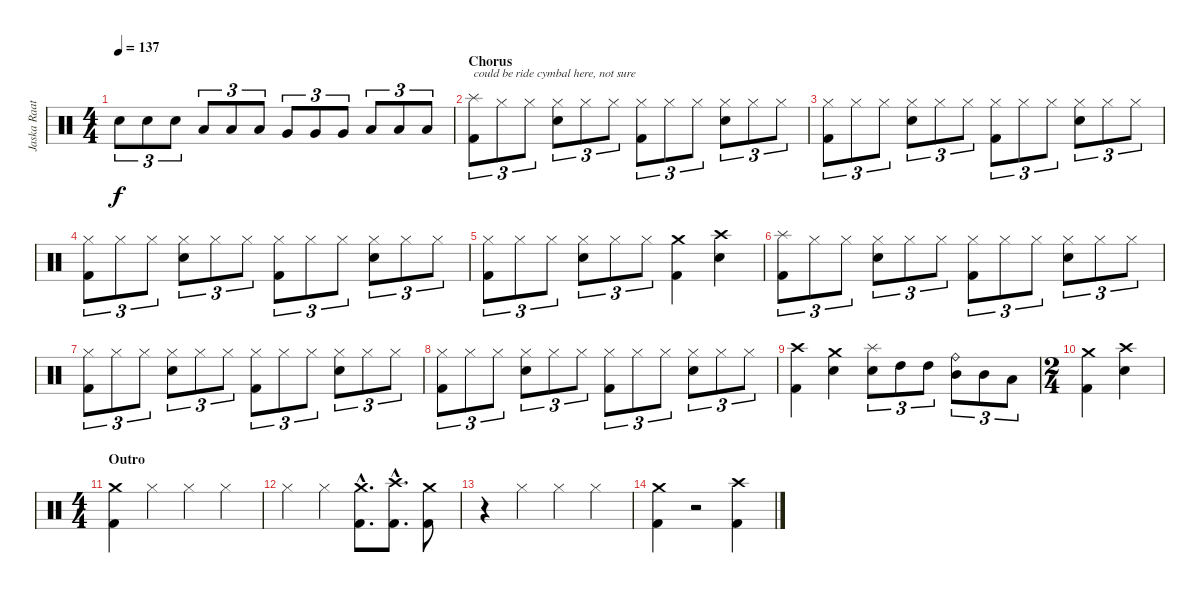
\track ("Jaska Raatikainen" "Jaska Raat") {instrument percussion}
\staff {score}
\articulation defaults
\ts (4 4)
\tempo 137
\clef neutral
\ks c "Electric Snare (hit)".8{tu (3 2) dy f} "Electric Snare (hit)".8{tu (3 2)} "Electric Snare (hit)".8{tu (3 2)} "Low Tom (hit)".8{tu (3 2)} "Low Tom (hit)".8{tu (3 2)} "Low Tom (hit)".8{tu (3 2)} "Very Low Tom (hit)".8{tu (3 2)} "Very Low Tom (hit)".8{tu (3 2)} "Very Low Tom (hit)".8{tu (3 2)} "Low Floor Tom (hit)".8{tu (3 2)} "Low Floor Tom (hit)".8{tu (3 2)} "Low Floor Tom (hit)".8{tu (3 2)}
|
\section ("" "Chorus")
("Splash (hit)" "Kick (hit) 2").8{tu (3 2) txt "could be ride cymbal here, not sure"} "Hi-Hat (closed)".8{tu (3 2)} "Hi-Hat (closed)".8{tu (3 2)} ("Hi-Hat (closed)" "Electric Snare (hit)").8{tu (3 2)} "Hi-Hat (closed)".8{tu (3 2)} "Hi-Hat (closed)".8{tu (3 2)} ("Hi-Hat (closed)" "Kick (hit) 2").8{tu (3 2)} "Hi-Hat (closed)".8{tu (3 2)} "Hi-Hat (closed)".8{tu (3 2)} ("Hi-Hat (closed)" "Electric Snare (hit)").8{tu (3 2)} "Hi-Hat (closed)".8{tu (3 2)} "Hi-Hat (closed)".8{tu (3 2)} |
("Hi-Hat (closed)" "Kick (hit) 2").8{tu (3 2)} "Hi-Hat (closed)".8{tu (3 2)} "Hi-Hat (closed)".8{tu (3 2)} ("Hi-Hat (closed)" "Electric Snare (hit)").8{tu (3 2)} "Hi-Hat (closed)".8{tu (3 2)} "Hi-Hat (closed)".8{tu (3 2)} ("Hi-Hat (closed)" "Kick (hit) 2").8{tu (3 2)} "Hi-Hat (closed)".8{tu (3 2)} "Hi-Hat (closed)".8{tu (3 2)} ("Hi-Hat (closed)" "Electric Snare (hit)").8{tu (3 2)} "Hi-Hat (closed)".8{tu (3 2)} "Hi-Hat (closed)".8{tu (3 2)} |
("Hi-Hat (closed)" "Kick (hit) 2").8{tu (3 2)} "Hi-Hat (closed)".8{tu (3 2)} "Hi-Hat (closed)".8{tu (3 2)} ("Hi-Hat (closed)" "Electric Snare (hit)").8{tu (3 2)} "Hi-Hat (closed)".8{tu (3 2)} "Hi-Hat (closed)".8{tu (3 2)} ("Hi-Hat (closed)" "Kick (hit) 2").8{tu (3 2)} "Hi-Hat (closed)".8{tu (3 2)} "Hi-Hat (closed)".8{tu (3 2)} ("Hi-Hat (closed)" "Electric Snare (hit)").8{tu (3 2)} "Hi-Hat (closed)".8{tu (3 2)} "Hi-Hat (closed)".8{tu (3 2)} |
("Hi-Hat (closed)" "Kick (hit) 2").8{tu (3 2)} "Hi-Hat (closed)".8{tu (3 2)} "Hi-Hat (closed)".8{tu (3 2)} ("Hi-Hat (closed)" "Electric Snare (hit)").8{tu (3 2)} "Hi-Hat (closed)".8{tu (3 2)} "Hi-Hat (closed)".8{tu (3 2)} ("Crash medium (hit)" "Kick (hit) 2").4 ("Crash high (hit)" "Electric Snare (hit)").4 |
("Splash (hit)" "Kick (hit) 2").8{tu (3 2)} "Hi-Hat (closed)".8{tu (3 2)} "Hi-Hat (closed)".8{tu (3 2)} ("Hi-Hat (closed)" "Electric Snare (hit)").8{tu (3 2)} "Hi-Hat (closed)".8{tu (3 2)} "Hi-Hat (closed)".8{tu (3 2)} ("Hi-Hat (closed)" "Kick (hit) 2").8{tu (3 2)} "Hi-Hat (closed)".8{tu (3 2)} "Hi-Hat (closed)".8{tu (3 2)} ("Hi-Hat (closed)" "Electric Snare (hit)").8{tu (3 2)} "Hi-Hat (closed)".8{tu (3 2)} "Hi-Hat (closed)".8{tu (3 2)} |
("Hi-Hat (closed)" "Kick (hit) 2").8{tu (3 2)} "Hi-Hat (closed)".8{tu (3 2)} "Hi-Hat (closed)".8{tu (3 2)} ("Hi-Hat (closed)" "Electric Snare (hit)").8{tu (3 2)} "Hi-Hat (closed)".8{tu (3 2)} "Hi-Hat (closed)".8{tu (3 2)} ("Hi-Hat (closed)" "Kick (hit) 2").8{tu (3 2)} "Hi-Hat (closed)".8{tu (3 2)} "Hi-Hat (closed)".8{tu (3 2)} ("Hi-Hat (closed)" "Electric Snare (hit)").8{tu (3 2)} "Hi-Hat (closed)".8{tu (3 2)} "Hi-Hat (closed)".8{tu (3 2)} |
("Hi-Hat (closed)" "Kick (hit) 2").8{tu (3 2)} "Hi-Hat (closed)".8{tu (3 2)} "Hi-Hat (closed)".8{tu (3 2)} ("Hi-Hat (closed)" "Electric Snare (hit)").8{tu (3 2)} "Hi-Hat (closed)".8{tu (3 2)} "Hi-Hat (closed)".8{tu (3 2)} ("Hi-Hat (closed)" "Kick (hit) 2").8{tu (3 2)} "Hi-Hat (closed)".8{tu (3 2)} "Hi-Hat (closed)".8{tu (3 2)} ("Hi-Hat (closed)" "Electric Snare (hit)").8{tu (3 2)} "Hi-Hat (closed)".8{tu (3 2)} "Hi-Hat (closed)".8{tu (3 2)} |
("Crash high (hit)" "Kick (hit) 2").4 ("Crash medium (hit)" "Electric Snare (hit)").4 ("Splash (hit)" "Electric Snare (hit)").8{tu (3 2)} "High Tom (hit)".8{tu (3 2)} "High Tom (hit)".8{tu (3 2)} ("Ride (bell)" "Mid Tom (hit)").8{tu (3 2)} "Mid Tom (hit)".8{tu (3 2)} "Low Tom (hit)".8{tu (3 2)} |
\ts (2 4)
("Crash medium (hit)" "Kick (hit) 2").4 ("Crash high (hit)" "Electric Snare (hit)").4 |
\ts (4 4)
\section ("" "Outro")
("Crash medium (hit)" "Kick (hit) 2").4 "Hi-Hat (closed)".4 "Hi-Hat (closed)".4 "Hi-Hat (closed)".4 |
"Hi-Hat (closed)".4 "Hi-Hat (closed)".4 ("Crash medium (hit)"{hac} "Kick (hit) 2"{hac}).8{d} ("Crash high (hit)"{hac} "Kick (hit) 2"{hac}).8{d} ("Crash medium (hit)" "Kick (hit) 2").8 |
r.4 "Hi-Hat (closed)".4 "Hi-Hat (closed)".4 "Hi-Hat (closed)".4 |
("Crash medium (hit)" "Kick (hit) 2").4 r.2 ("Crash high (hit)" "Kick (hit) 2").4
